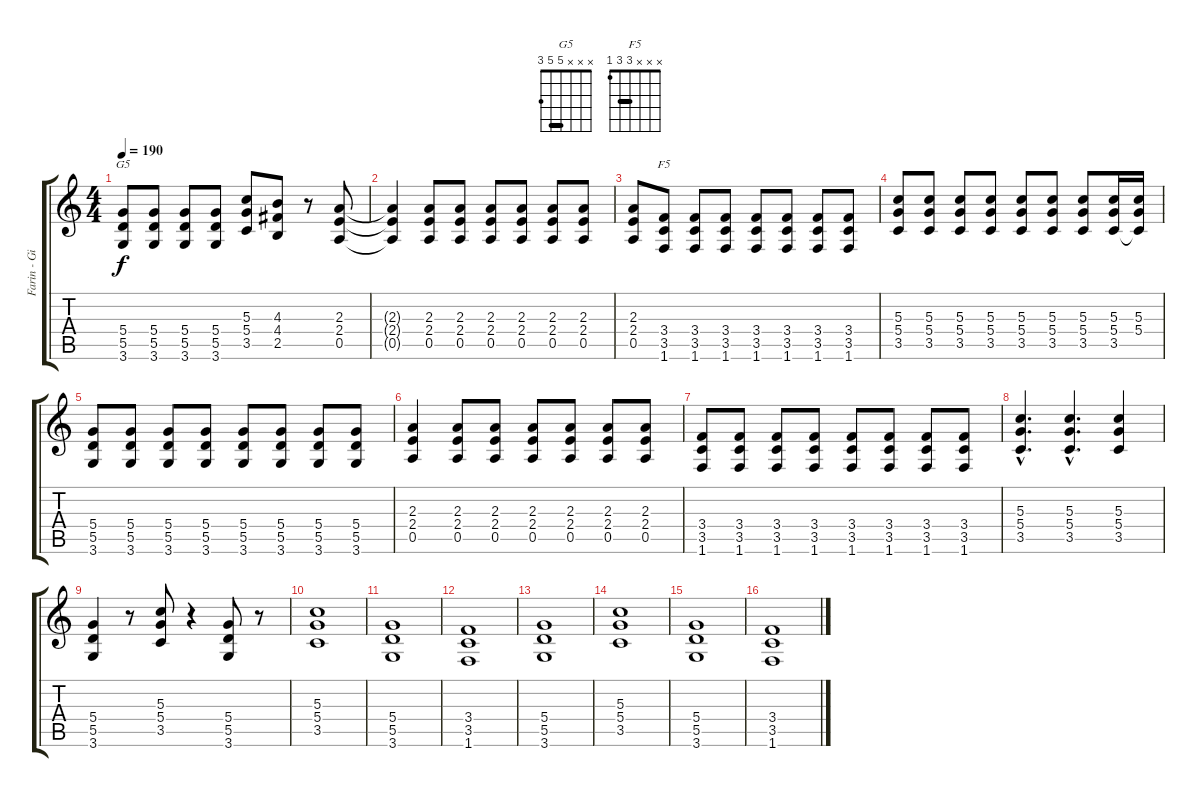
\track ("Farin - Gitarre 1" "Farin - Gi") {instrument overdrivenguitar}
\staff {score tabs}
\tuning (E4 B3 G3 D3 A2 E2) {hide}
\chord ("G5" x x x 5 5 3) {barre 5}
\chord ("F5" x x x 3 3 1) {barre 3}
\ts (4 4)
\tempo 190
\clef g2
\ks c
(5.4 5.5 3.6).8{ch "G5" dy f} (5.4 5.5 3.6).8 (5.4 5.5 3.6).8 (5.4 5.5 3.6).8 (5.3 5.4 3.5).8 (4.3 4.4 2.5).8 r.8 (2.3 2.4 0.5).8 |
(2.3{t} 2.4{t} 0.5{t}).4 (2.3 2.4 0.5).8 (2.3 2.4 0.5).8 (2.3 2.4 0.5).8 (2.3 2.4 0.5).8 (2.3 2.4 0.5).8 (2.3 2.4 0.5).8 |
(2.3 2.4 0.5).8 (3.4 3.5 1.6).8{ch "F5"} (3.4 3.5 1.6).8 (3.4 3.5 1.6).8 (3.4 3.5 1.6).8 (3.4 3.5 1.6).8 (3.4 3.5 1.6).8 (3.4 3.5 1.6).8 |
(5.3 5.4 3.5).8 (5.3 5.4 3.5).8 (5.3 5.4 3.5).8 (5.3 5.4 3.5).8 (5.3 5.4 3.5).8 (5.3 5.4 3.5).8 (5.3 5.4 3.5).8 (5.3 5.4 3.5).16 (5.3 5.4 3.5{t}).16 |
(5.4 5.5 3.6).8 (5.4 5.5 3.6).8 (5.4 5.5 3.6).8 (5.4 5.5 3.6).8 (5.4 5.5 3.6).8 (5.4 5.5 3.6).8 (5.4 5.5 3.6).8 (5.4 5.5 3.6).8 |
(2.3 2.4 0.5).4 (2.3 2.4 0.5).8 (2.3 2.4 0.5).8 (2.3 2.4 0.5).8 (2.3 2.4 0.5).8 (2.3 2.4 0.5).8 (2.3 2.4 0.5).8 |
(3.4 3.5 1.6).8 (3.4 3.5 1.6).8 (3.4 3.5 1.6).8 (3.4 3.5 1.6).8 (3.4 3.5 1.6).8 (3.4 3.5 1.6).8 (3.4 3.5 1.6).8 (3.4 3.5 1.6).8 |
(5.3{hac} 5.4{hac} 3.5{hac}).4{d} (5.3{hac} 5.4{hac} 3.5{hac}).4{d} (5.3 5.4 3.5).4 |
(5.4 5.5 3.6).4 r.8 (5.3 5.4 3.5).8 r.4 (5.4 5.5 3.6).8 r.8 |
(5.3 5.4 3.5).1 |
(5.4 5.5 3.6).1 |
(3.4 3.5 1.6).1 |
(5.4 5.5 3.6).1 |
(5.3 5.4 3.5).1 |
(5.4 5.5 3.6).1 |
(3.4 3.5 1.6).1
